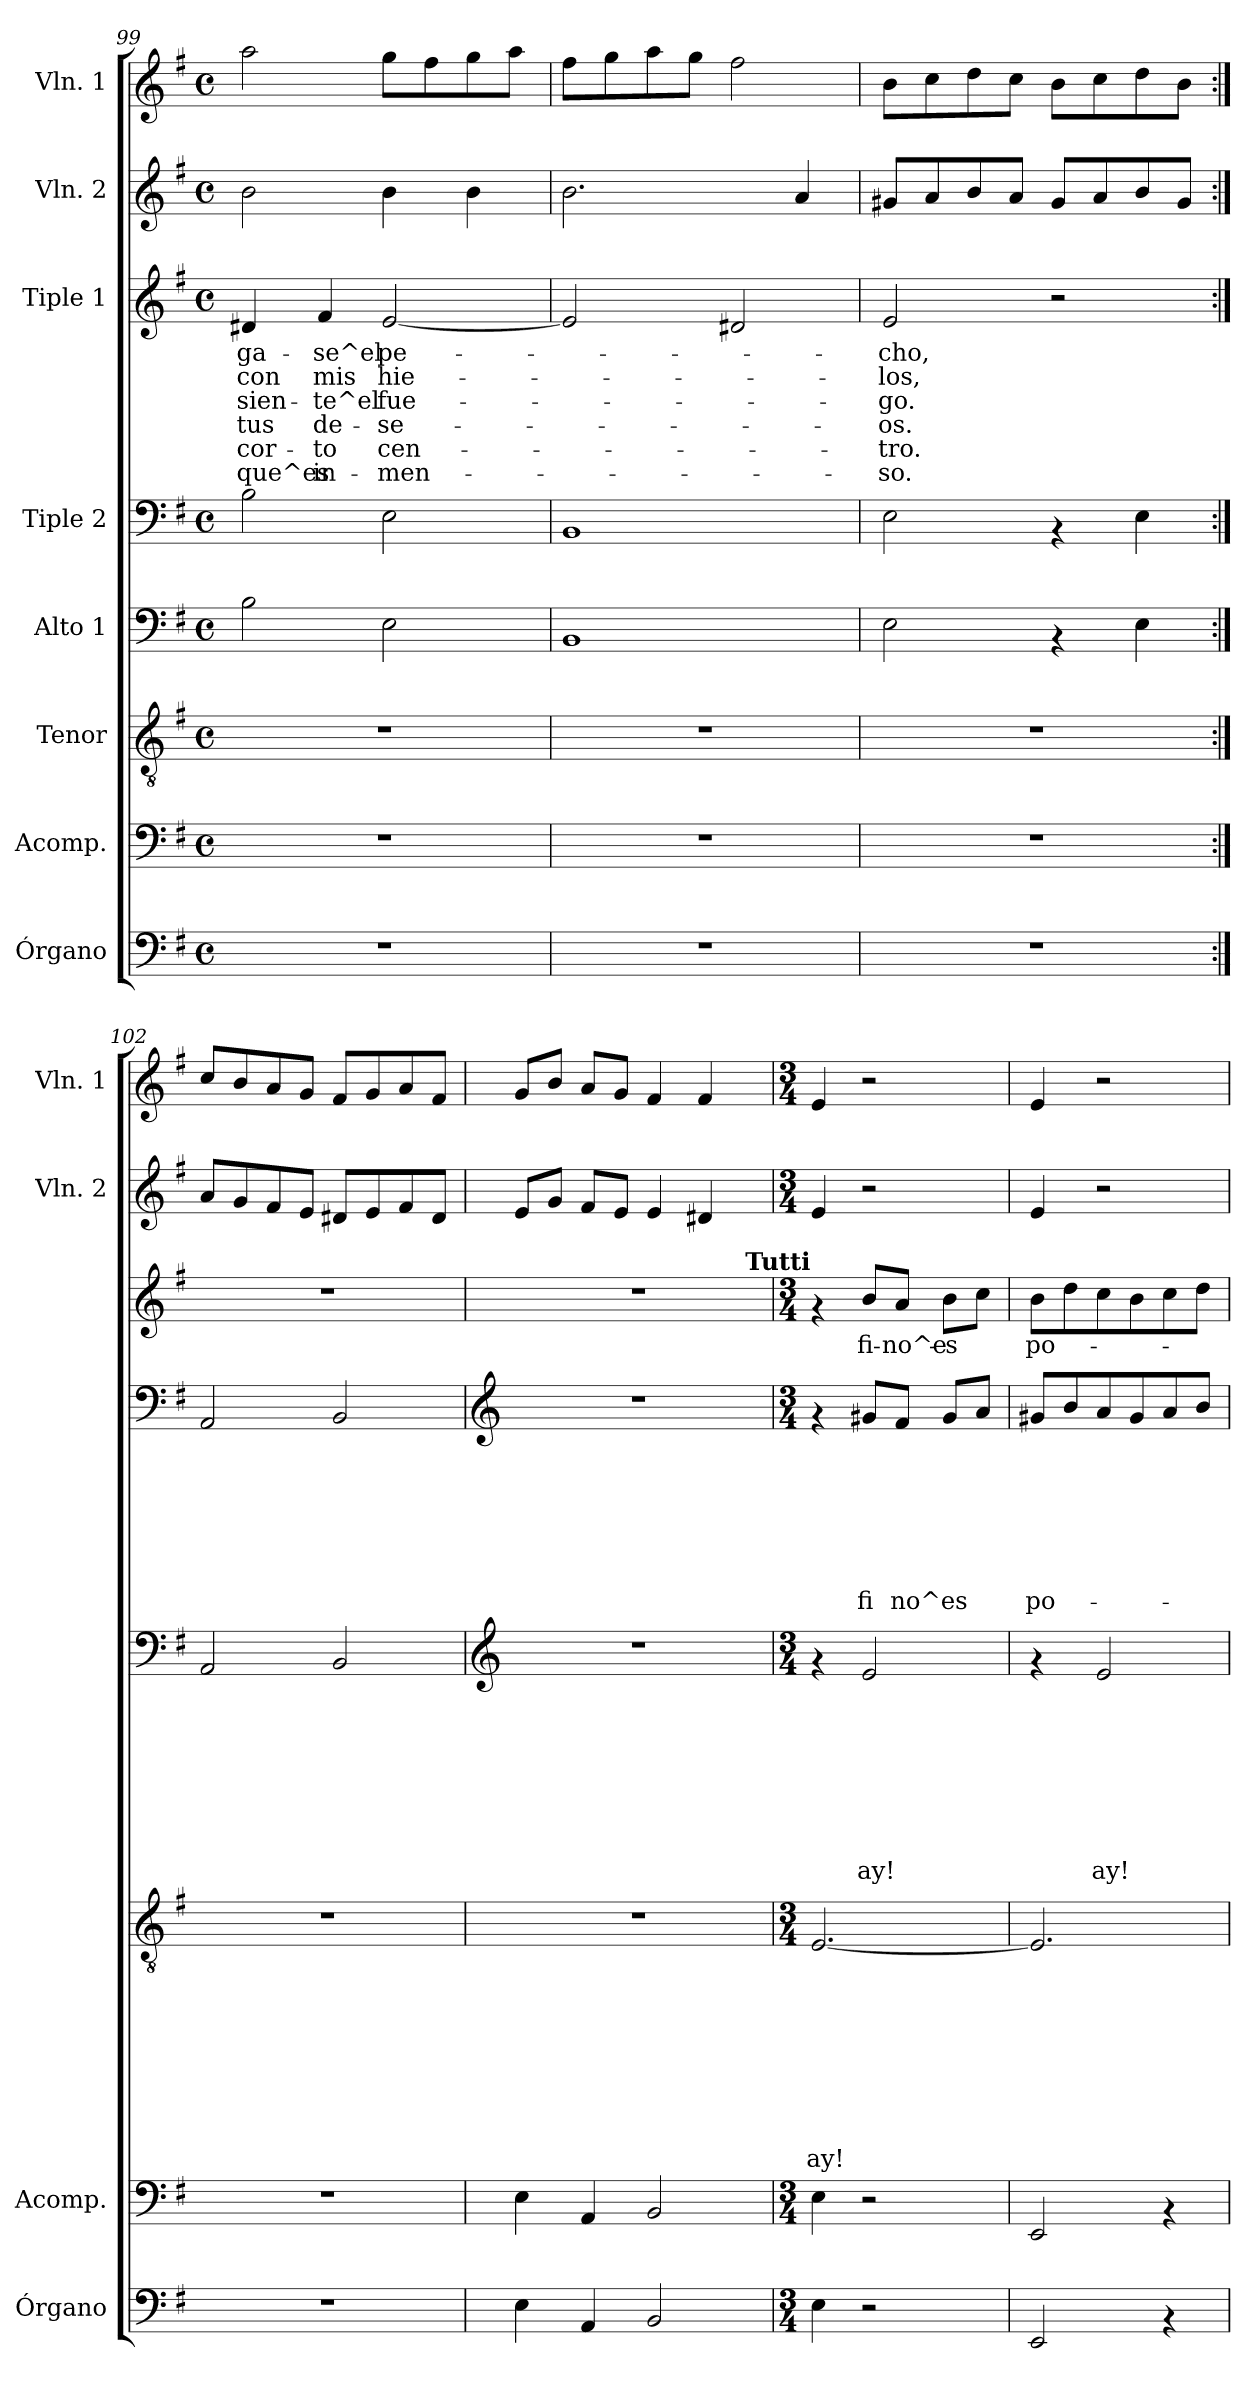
**kern	**kern	**kern	**text	**text	**text	**text	**text	**text	**text	**text	**text	**kern	**text	**text	**text	**text	**text	**text	**text	**text	**kern	**text	**text	**text	**text	**text	**text	**text	**kern	**text	**text	**text	**text	**text	**text	**kern	**kern
*part8	*part7	*part6	*part6	*part6	*part6	*part6	*part6	*part6	*part6	*part6	*part6	*part5	*part5	*part5	*part5	*part5	*part5	*part5	*part5	*part5	*part4	*part4	*part4	*part4	*part4	*part4	*part4	*part4	*part3	*part3	*part3	*part3	*part3	*part3	*part3	*part2	*part1
*staff8	*staff7	*staff6	*staff6	*staff6	*staff6	*staff6	*staff6	*staff6	*staff6	*staff6	*staff6	*staff5	*staff5	*staff5	*staff5	*staff5	*staff5	*staff5	*staff5	*staff5	*staff4	*staff4	*staff4	*staff4	*staff4	*staff4	*staff4	*staff4	*staff3	*staff3	*staff3	*staff3	*staff3	*staff3	*staff3	*staff2	*staff1
*I"Órgano	*I"Acomp.	*I"Tenor	*	*	*	*	*	*	*	*	*	*I"Alto 1	*	*	*	*	*	*	*	*	*I"Tiple 2	*	*	*	*	*	*	*	*I"Tiple 1	*	*	*	*	*	*	*I"Vln. 2	*I"Vln. 1
*I'Órgano	*I'Acomp.	*	*	*	*	*	*	*	*	*	*	*	*	*	*	*	*	*	*	*	*	*	*	*	*	*	*	*	*	*	*	*	*	*	*	*I'Vln. 2	*I'Vln. 1
*clefF4	*clefF4	*clefGv2	*	*	*	*	*	*	*	*	*	*clefF4	*	*	*	*	*	*	*	*	*clefF4	*	*	*	*	*	*	*	*clefG2	*	*	*	*	*	*	*clefG2	*clefG2
*k[f#]	*k[f#]	*k[f#]	*	*	*	*	*	*	*	*	*	*k[f#]	*	*	*	*	*	*	*	*	*k[f#]	*	*	*	*	*	*	*	*k[f#]	*	*	*	*	*	*	*k[f#]	*k[f#]
*G:	*G:	*G:	*	*	*	*	*	*	*	*	*	*G:	*	*	*	*	*	*	*	*	*G:	*	*	*	*	*	*	*	*G:	*	*	*	*	*	*	*G:	*G:
*M4/4	*M4/4	*M4/4	*	*	*	*	*	*	*	*	*	*M4/4	*	*	*	*	*	*	*	*	*M4/4	*	*	*	*	*	*	*	*M4/4	*	*	*	*	*	*	*M4/4	*M4/4
*met(c)	*met(c)	*met(c)	*	*	*	*	*	*	*	*	*	*met(c)	*	*	*	*	*	*	*	*	*met(c)	*	*	*	*	*	*	*	*met(c)	*	*	*	*	*	*	*met(c)	*met(c)
=99	=99	=99	=99	=99	=99	=99	=99	=99	=99	=99	=99	=99	=99	=99	=99	=99	=99	=99	=99	=99	=99	=99	=99	=99	=99	=99	=99	=99	=99	=99	=99	=99	=99	=99	=99	=99	=99
!	!	!	!	!	!	!	!	!	!	!	!	!	!	!	!	!	!	!	!	!	!	!	!	!	!	!	!	!	!	!LO:LY:b	!LO:LY:b	!LO:LY:b	!LO:LY:b	!LO:LY:b	!LO:LY:b	!	!
1r	1r	1r	.	.	.	.	.	.	.	.	.	2B\	.	.	.	.	.	.	.	.	2B\	.	.	.	.	.	.	.	4d#X/	-ga-	con	sien-	tus	cor-	que^es	2b\	2aa\
!	!	!	!	!	!	!	!	!	!	!	!	!	!	!	!	!	!	!	!	!	!	!	!	!	!	!	!	!	!	!LO:LY:b	!LO:LY:b	!LO:LY:b	!LO:LY:b	!LO:LY:b	!LO:LY:b	!	!
.	.	.	.	.	.	.	.	.	.	.	.	.	.	.	.	.	.	.	.	.	.	.	.	.	.	.	.	.	4f#/	-se^el	mis	-te^el	de-	-to	in-	.	.
!	!	!	!	!	!	!	!	!	!	!	!	!	!	!	!	!	!	!	!	!	!	!	!	!	!	!	!	!	!	!LO:LY:b	!LO:LY:b	!LO:LY:b	!LO:LY:b	!LO:LY:b	!LO:LY:b	!	!
.	.	.	.	.	.	.	.	.	.	.	.	2E\	.	.	.	.	.	.	.	.	2E\	.	.	.	.	.	.	.	[>2e/	pe-	hie-	fue-	-se-	cen-	-men-	4b\	8gg\L
.	.	.	.	.	.	.	.	.	.	.	.	.	.	.	.	.	.	.	.	.	.	.	.	.	.	.	.	.	.	.	.	.	.	.	.	.	8ff#\
.	.	.	.	.	.	.	.	.	.	.	.	.	.	.	.	.	.	.	.	.	.	.	.	.	.	.	.	.	.	.	.	.	.	.	.	4b\	8gg\
.	.	.	.	.	.	.	.	.	.	.	.	.	.	.	.	.	.	.	.	.	.	.	.	.	.	.	.	.	.	.	.	.	.	.	.	.	8aa\J
=100	=100	=100	=100	=100	=100	=100	=100	=100	=100	=100	=100	=100	=100	=100	=100	=100	=100	=100	=100	=100	=100	=100	=100	=100	=100	=100	=100	=100	=100	=100	=100	=100	=100	=100	=100	=100	=100
1r	1r	1r	.	.	.	.	.	.	.	.	.	1BB	.	.	.	.	.	.	.	.	1BB	.	.	.	.	.	.	.	2e/]	.	.	.	.	.	.	2.b\	8ff#\L
.	.	.	.	.	.	.	.	.	.	.	.	.	.	.	.	.	.	.	.	.	.	.	.	.	.	.	.	.	.	.	.	.	.	.	.	.	8gg\
.	.	.	.	.	.	.	.	.	.	.	.	.	.	.	.	.	.	.	.	.	.	.	.	.	.	.	.	.	.	.	.	.	.	.	.	.	8aa\
.	.	.	.	.	.	.	.	.	.	.	.	.	.	.	.	.	.	.	.	.	.	.	.	.	.	.	.	.	.	.	.	.	.	.	.	.	8gg\J
.	.	.	.	.	.	.	.	.	.	.	.	.	.	.	.	.	.	.	.	.	.	.	.	.	.	.	.	.	2d#X/	.	.	.	.	.	.	.	2ff#\
.	.	.	.	.	.	.	.	.	.	.	.	.	.	.	.	.	.	.	.	.	.	.	.	.	.	.	.	.	.	.	.	.	.	.	.	4a/	.
=101	=101	=101	=101	=101	=101	=101	=101	=101	=101	=101	=101	=101	=101	=101	=101	=101	=101	=101	=101	=101	=101	=101	=101	=101	=101	=101	=101	=101	=101	=101	=101	=101	=101	=101	=101	=101	=101
!	!	!	!	!	!	!	!	!	!	!	!	!	!	!	!	!	!	!	!	!	!	!	!	!	!	!	!	!	!	!LO:LY:b	!LO:LY:b	!LO:LY:b	!LO:LY:b	!LO:LY:b	!LO:LY:b	!	!
1r	1r	1r	.	.	.	.	.	.	.	.	.	2E\	.	.	.	.	.	.	.	.	2E\	.	.	.	.	.	.	.	2e/	-cho,	-los,	-go.	-os.	-tro.	-so.	8g#X/L	8b\L
.	.	.	.	.	.	.	.	.	.	.	.	.	.	.	.	.	.	.	.	.	.	.	.	.	.	.	.	.	.	.	.	.	.	.	.	8a/	8cc\
.	.	.	.	.	.	.	.	.	.	.	.	.	.	.	.	.	.	.	.	.	.	.	.	.	.	.	.	.	.	.	.	.	.	.	.	8b/	8dd\
.	.	.	.	.	.	.	.	.	.	.	.	.	.	.	.	.	.	.	.	.	.	.	.	.	.	.	.	.	.	.	.	.	.	.	.	8a/J	8cc\J
.	.	.	.	.	.	.	.	.	.	.	.	4rAA	.	.	.	.	.	.	.	.	4rAA	.	.	.	.	.	.	.	2r	.	.	.	.	.	.	8g#/L	8b\L
.	.	.	.	.	.	.	.	.	.	.	.	.	.	.	.	.	.	.	.	.	.	.	.	.	.	.	.	.	.	.	.	.	.	.	.	8a/	8cc\
.	.	.	.	.	.	.	.	.	.	.	.	4E\	.	.	.	.	.	.	.	.	4E\	.	.	.	.	.	.	.	.	.	.	.	.	.	.	8b/	8dd\
.	.	.	.	.	.	.	.	.	.	.	.	.	.	.	.	.	.	.	.	.	.	.	.	.	.	.	.	.	.	.	.	.	.	.	.	8g#/J	8b\J
=102:|!	=102:|!	=102:|!	=102:|!	=102:|!	=102:|!	=102:|!	=102:|!	=102:|!	=102:|!	=102:|!	=102:|!	=102:|!	=102:|!	=102:|!	=102:|!	=102:|!	=102:|!	=102:|!	=102:|!	=102:|!	=102:|!	=102:|!	=102:|!	=102:|!	=102:|!	=102:|!	=102:|!	=102:|!	=102:|!	=102:|!	=102:|!	=102:|!	=102:|!	=102:|!	=102:|!	=102:|!	=102:|!
1r	1r	1r	.	.	.	.	.	.	.	.	.	2AA/	.	.	.	.	.	.	.	.	2AA/	.	.	.	.	.	.	.	1r	.	.	.	.	.	.	8a/L	8cc/L
.	.	.	.	.	.	.	.	.	.	.	.	.	.	.	.	.	.	.	.	.	.	.	.	.	.	.	.	.	.	.	.	.	.	.	.	8g/	8b/
.	.	.	.	.	.	.	.	.	.	.	.	.	.	.	.	.	.	.	.	.	.	.	.	.	.	.	.	.	.	.	.	.	.	.	.	8f#/	8a/
.	.	.	.	.	.	.	.	.	.	.	.	.	.	.	.	.	.	.	.	.	.	.	.	.	.	.	.	.	.	.	.	.	.	.	.	8e/J	8g/J
.	.	.	.	.	.	.	.	.	.	.	.	2BB/	.	.	.	.	.	.	.	.	2BB/	.	.	.	.	.	.	.	.	.	.	.	.	.	.	8d#X/L	8f#/L
.	.	.	.	.	.	.	.	.	.	.	.	.	.	.	.	.	.	.	.	.	.	.	.	.	.	.	.	.	.	.	.	.	.	.	.	8e/	8g/
.	.	.	.	.	.	.	.	.	.	.	.	.	.	.	.	.	.	.	.	.	.	.	.	.	.	.	.	.	.	.	.	.	.	.	.	8f#/	8a/
.	.	.	.	.	.	.	.	.	.	.	.	.	.	.	.	.	.	.	.	.	.	.	.	.	.	.	.	.	.	.	.	.	.	.	.	8d#/J	8f#/J
!!LO:LB:g=z
=103	=103	=103	=103	=103	=103	=103	=103	=103	=103	=103	=103	=103	=103	=103	=103	=103	=103	=103	=103	=103	=103	=103	=103	=103	=103	=103	=103	=103	=103	=103	=103	=103	=103	=103	=103	=103	=103
*	*	*	*	*	*	*	*	*	*	*	*	*clefG2	*	*	*	*	*	*	*	*	*clefG2	*	*	*	*	*	*	*	*	*	*	*	*	*	*	*	*
*	*	*	*	*	*	*	*	*	*	*	*	*	*	*	*	*	*	*	*	*	*	*	*	*	*	*	*	*	*^	*	*	*	*	*	*	*	*
4E\	4E\	1r	.	.	.	.	.	.	.	.	.	1r	.	.	.	.	.	.	.	.	1r	.	.	.	.	.	.	.	1r	2ryy	.	.	.	.	.	.	8e/L	8g/L
.	.	.	.	.	.	.	.	.	.	.	.	.	.	.	.	.	.	.	.	.	.	.	.	.	.	.	.	.	.	.	.	.	.	.	.	.	8g/J	8b/J
4AA/	4AA/	.	.	.	.	.	.	.	.	.	.	.	.	.	.	.	.	.	.	.	.	.	.	.	.	.	.	.	.	.	.	.	.	.	.	.	8f#/L	8a/L
.	.	.	.	.	.	.	.	.	.	.	.	.	.	.	.	.	.	.	.	.	.	.	.	.	.	.	.	.	.	.	.	.	.	.	.	.	8e/J	8g/J
2BB/	2BB/	.	.	.	.	.	.	.	.	.	.	.	.	.	.	.	.	.	.	.	.	.	.	.	.	.	.	.	.	4ryy	.	.	.	.	.	.	4e/	4f#/
.	.	.	.	.	.	.	.	.	.	.	.	.	.	.	.	.	.	.	.	.	.	.	.	.	.	.	.	.	.	8ryy	.	.	.	.	.	.	4d#X/	4f#/
.	.	.	.	.	.	.	.	.	.	.	.	.	.	.	.	.	.	.	.	.	.	.	.	.	.	.	.	.	.	32ryy	.	.	.	.	.	.	.	.
!	!	!	!	!	!	!	!	!	!	!	!	!	!	!	!	!	!	!	!	!	!	!	!	!	!	!	!	!	!	!LO:TX:a:B:t=Tutti	!	!	!	!	!	!	!	!
.	.	.	.	.	.	.	.	.	.	.	.	.	.	.	.	.	.	.	.	.	.	.	.	.	.	.	.	.	.	16.ryy	.	.	.	.	.	.	.	.
*	*	*	*	*	*	*	*	*	*	*	*	*	*	*	*	*	*	*	*	*	*	*	*	*	*	*	*	*	*v	*v	*	*	*	*	*	*	*	*
=104	=104	=104	=104	=104	=104	=104	=104	=104	=104	=104	=104	=104	=104	=104	=104	=104	=104	=104	=104	=104	=104	=104	=104	=104	=104	=104	=104	=104	=104	=104	=104	=104	=104	=104	=104	=104	=104
*M3/4	*M3/4	*M3/4	*	*	*	*	*	*	*	*	*	*M3/4	*	*	*	*	*	*	*	*	*M3/4	*	*	*	*	*	*	*	*M3/4	*	*	*	*	*	*	*M3/4	*M3/4
*	*	*	*	*	*	*	*	*	*	*	*	*	*	*	*	*	*	*	*	*	*	*	*	*	*	*	*	*	*^	*	*	*	*	*	*	*	*
!	!	!	!	!	!	!	!	!	!	!	!LO:LY:b	!	!	!	!	!	!	!	!	!	!	!	!	!	!	!	!	!	!	!	!	!	!	!	!	!	!	!
*	*	*	*	*	*	*	*	*	*	*	*	*	*	*	*	*	*	*	*	*	*	*	*	*	*	*	*	*	*v	*v	*	*	*	*	*	*	*	*
4E\	4E\	[>2.E/	.	.	.	.	.	.	.	.	ay!	4rf	.	.	.	.	.	.	.	.	4rf	.	.	.	.	.	.	.	4rf	.	.	.	.	.	.	4e/	4e/
!	!	!	!	!	!	!	!	!	!	!	!	!	!	!	!	!	!	!	!	!LO:LY:b	!	!	!	!	!	!	!	!LO:LY:b	!	!LO:LY:b	!	!	!	!	!	!	!
2r	2r	.	.	.	.	.	.	.	.	.	.	2e/	.	.	.	.	.	.	.	ay!	8g#X/L	.	.	.	.	.	.	fi	8b/L	fi-	.	.	.	.	.	2r	2r
!	!	!	!	!	!	!	!	!	!	!	!	!	!	!	!	!	!	!	!	!	!	!	!	!	!	!	!	!LO:LY:b	!	!LO:LY:b	!	!	!	!	!	!	!
.	.	.	.	.	.	.	.	.	.	.	.	.	.	.	.	.	.	.	.	.	8f#/J	.	.	.	.	.	.	no^es	8a/J	-no^e-	.	.	.	.	.	.	.
!	!	!	!	!	!	!	!	!	!	!	!	!	!	!	!	!	!	!	!	!	!	!	!	!	!	!	!	!	!	!LO:LY:b	!	!	!	!	!	!	!
.	.	.	.	.	.	.	.	.	.	.	.	.	.	.	.	.	.	.	.	.	8g#/L	.	.	.	.	.	.	.	8b\L	-s	.	.	.	.	.	.	.
.	.	.	.	.	.	.	.	.	.	.	.	.	.	.	.	.	.	.	.	.	8a/J	.	.	.	.	.	.	.	8cc\J	.	.	.	.	.	.	.	.
=105	=105	=105	=105	=105	=105	=105	=105	=105	=105	=105	=105	=105	=105	=105	=105	=105	=105	=105	=105	=105	=105	=105	=105	=105	=105	=105	=105	=105	=105	=105	=105	=105	=105	=105	=105	=105	=105
!	!	!	!	!	!	!	!	!	!	!	!	!	!	!	!	!	!	!	!	!	!	!	!	!	!	!	!	!LO:LY:b	!	!LO:LY:b	!	!	!	!	!	!	!
2EE/	2EE/	2.E/]	.	.	.	.	.	.	.	.	.	4rf	.	.	.	.	.	.	.	.	8g#X/L	.	.	.	.	.	.	po-	8b\L	po-	.	.	.	.	.	4e/	4e/
.	.	.	.	.	.	.	.	.	.	.	.	.	.	.	.	.	.	.	.	.	8b/	.	.	.	.	.	.	.	8dd\	.	.	.	.	.	.	.	.
!	!	!	!	!	!	!	!	!	!	!	!	!	!	!	!	!	!	!	!	!LO:LY:b	!	!	!	!	!	!	!	!	!	!	!	!	!	!	!	!	!
.	.	.	.	.	.	.	.	.	.	.	.	2e/	.	.	.	.	.	.	.	ay!	8a/	.	.	.	.	.	.	.	8cc\	.	.	.	.	.	.	2r	2r
.	.	.	.	.	.	.	.	.	.	.	.	.	.	.	.	.	.	.	.	.	8g#/	.	.	.	.	.	.	.	8b\	.	.	.	.	.	.	.	.
4rAA	4rAA	.	.	.	.	.	.	.	.	.	.	.	.	.	.	.	.	.	.	.	8a/	.	.	.	.	.	.	.	8cc\	.	.	.	.	.	.	.	.
.	.	.	.	.	.	.	.	.	.	.	.	.	.	.	.	.	.	.	.	.	8b/J	.	.	.	.	.	.	.	8dd\J	.	.	.	.	.	.	.	.
=	=	=	=	=	=	=	=	=	=	=	=	=	=	=	=	=	=	=	=	=	=	=	=	=	=	=	=	=	=	=	=	=	=	=	=	=	=
*-	*-	*-	*-	*-	*-	*-	*-	*-	*-	*-	*-	*-	*-	*-	*-	*-	*-	*-	*-	*-	*-	*-	*-	*-	*-	*-	*-	*-	*-	*-	*-	*-	*-	*-	*-	*-	*-
